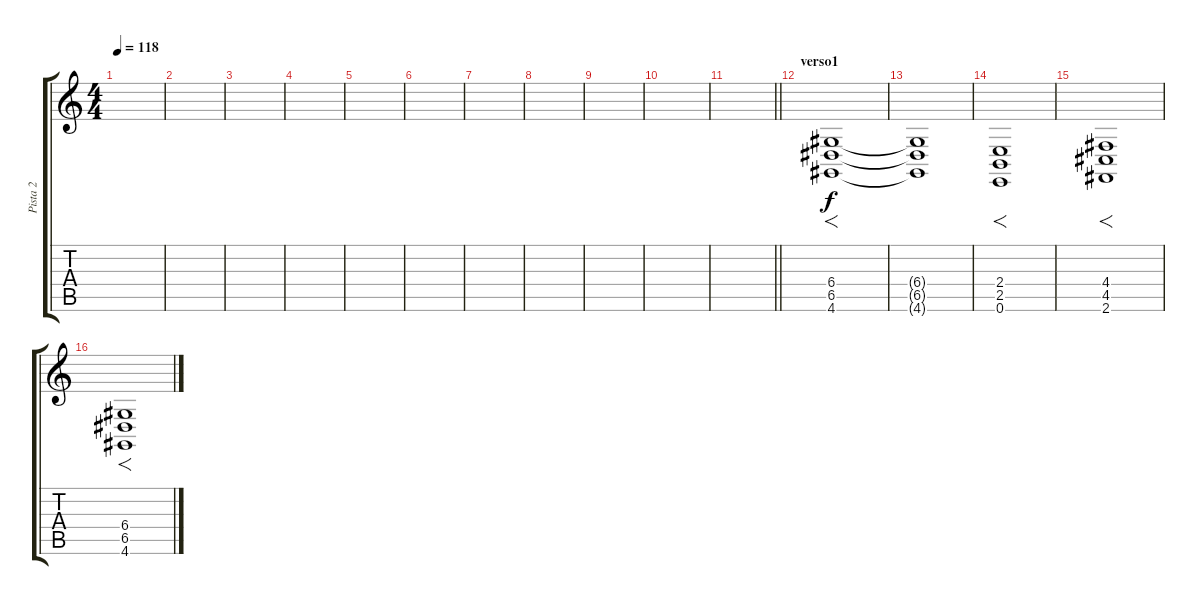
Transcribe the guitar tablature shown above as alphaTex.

\track ("Pista 2" "Pista 2") {instrument fx2soundtrack}
\staff {score tabs}
\tuning (E4 B3 G3 D3 A2 E2) {hide}
\ts (4 4)
\tempo 118
\clef g2
\ks c
|
|
|
|
|
|
|
|
|
|
\barLineRight lightlight
|
\section ("" "verso1")
(6.4 6.5 4.6).1{f} |
(6.4{t} 6.5{t} 4.6{t}).1 |
(2.4 2.5 0.6).1{f} |
(4.4 4.5 2.6).1{f} |
(6.4 6.5 4.6).1{f}
